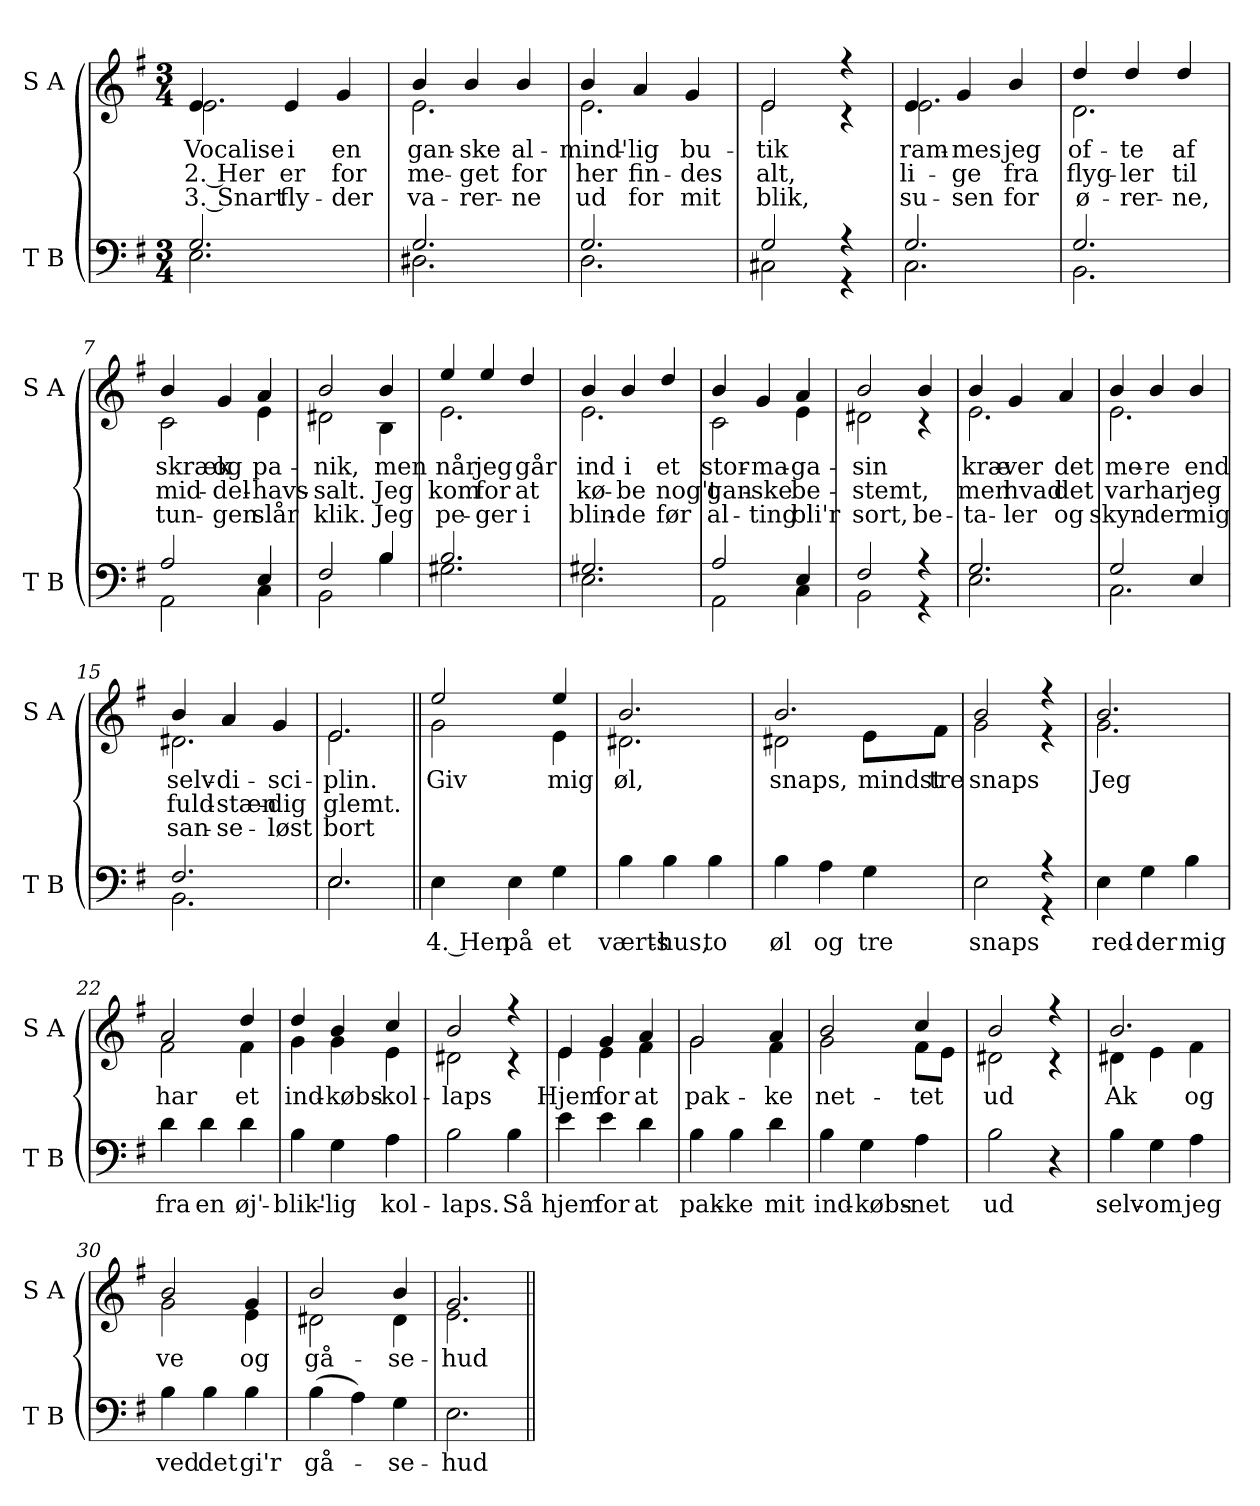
**kern	**text	**kern	**text	**text	**text
*part2	*part2	*part1	*part1	*part1	*part1
*staff2	*staff2	*staff1	*staff1	*staff1	*staff1
*I"T B	*	*I"S A	*	*	*
*I'T B	*	*I'S A	*	*	*
*clefF4	*	*clefG2	*	*	*
*k[f#]	*	*k[f#]	*	*	*
*M3/4	*	*M3/4	*	*	*
=1	=1	=1	=1	=1	=1
*^	*	*	*	*	*
!	!	!	!	!LO:LY:a	!LO:LY:a	!LO:LY:a
*	*	*	*^	*	*	*
!	!	!	!	!	!LO:LY:b	!	!
2.G/	2.E\	.	4e/	2.e\	Vocalise	2. Her	3. Snart
!	!	!	!	!	!LO:LY:a	!LO:LY:a	!LO:LY:a
.	.	.	4e/	.	i	er	fly-
!	!	!	!	!	!LO:LY:a	!LO:LY:a	!LO:LY:a
.	.	.	4g/	.	en	for	-der
=2	=2	=2	=2	=2	=2	=2	=2
!	!	!	!	!	!LO:LY:a	!LO:LY:a	!LO:LY:a
2.G/	2.D#X\	.	4b/	2.e\	gan-	me-	va-
!	!	!	!	!	!LO:LY:a	!LO:LY:a	!LO:LY:a
.	.	.	4b/	.	-ske	-get	-rer-
!	!	!	!	!	!LO:LY:a	!LO:LY:a	!LO:LY:a
.	.	.	4b/	.	al-	for	-ne
=3	=3	=3	=3	=3	=3	=3	=3
!	!	!	!	!	!LO:LY:a	!LO:LY:a	!LO:LY:a
2.G/	2.D\	.	4b/	2.e\	-mind'-	her	ud
!	!	!	!	!	!LO:LY:a	!LO:LY:a	!LO:LY:a
.	.	.	4a/	.	-lig	fin-	for
!	!	!	!	!	!LO:LY:a	!LO:LY:a	!LO:LY:a
.	.	.	4g/	.	bu-	-des	mit
=4	=4	=4	=4	=4	=4	=4	=4
!	!	!	!	!	!LO:LY:a	!LO:LY:a	!LO:LY:a
2G/	2C#X\	.	2e/	2e\	-tik	alt,	blik,
4r	4r	.	4r	4r	.	.	.
=5	=5	=5	=5	=5	=5	=5	=5
!	!	!	!	!	!LO:LY:a	!LO:LY:a	!LO:LY:a
2.G/	2.C\	.	4e/	2.e\	ram-	li-	su-
!	!	!	!	!	!LO:LY:a	!LO:LY:a	!LO:LY:a
.	.	.	4g/	.	-mes	-ge	-sen
!	!	!	!	!	!LO:LY:a	!LO:LY:a	!LO:LY:a
.	.	.	4b/	.	jeg	fra	for
!!LO:LB:g=z	!!
=6	=6	=6	=6	=6	=6	=6	=6
!	!	!	!	!	!LO:LY:a	!LO:LY:a	!LO:LY:a
2.G/	2.BB\	.	4dd/	2.d\	of-	flyg-	ø-
!	!	!	!	!	!LO:LY:a	!LO:LY:a	!LO:LY:a
.	.	.	4dd/	.	-te	-ler	-rer-
!	!	!	!	!	!LO:LY:a	!LO:LY:a	!LO:LY:a
.	.	.	4dd/	.	af	til	-ne,
=7	=7	=7	=7	=7	=7	=7	=7
!	!	!	!	!	!LO:LY:a	!LO:LY:a	!LO:LY:a
2A/	2AA\	.	4b/	2c\	skræk	mid-	tun-
!	!	!	!	!	!LO:LY:a	!LO:LY:a	!LO:LY:a
.	.	.	4g/	.	og	-del-	-gen
!	!	!	!	!	!LO:LY:a	!LO:LY:a	!LO:LY:a
4E/	4C\	.	4a/	4e\	pa-	-havs-	slår
=8	=8	=8	=8	=8	=8	=8	=8
!	!	!	!	!	!LO:LY:a	!LO:LY:a	!LO:LY:a
2F#/	2BB\	.	2b/	2d#X\	-nik,	-salt.	klik.
!	!	!	!	!	!LO:LY:a	!LO:LY:a	!LO:LY:a
4B/	4B\	.	4b/	4B\	men	Jeg	Jeg
=9	=9	=9	=9	=9	=9	=9	=9
!	!	!	!	!	!LO:LY:a	!LO:LY:a	!LO:LY:a
2.B/	2.G#X\	.	4ee/	2.e\	når	kom	pe-
!	!	!	!	!	!LO:LY:a	!LO:LY:a	!LO:LY:a
.	.	.	4ee/	.	jeg	for	-ger
!	!	!	!	!	!LO:LY:a	!LO:LY:a	!LO:LY:a
.	.	.	4dd/	.	går	at	i
=10	=10	=10	=10	=10	=10	=10	=10
!	!	!	!	!	!LO:LY:a	!LO:LY:a	!LO:LY:a
2.G#X/	2.E\	.	4b/	2.e\	ind	kø-	blin-
!	!	!	!	!	!LO:LY:a	!LO:LY:a	!LO:LY:a
.	.	.	4b/	.	i	-be	-de
!	!	!	!	!	!LO:LY:a	!LO:LY:a	!LO:LY:a
.	.	.	4dd/	.	et	nog't	før
=11	=11	=11	=11	=11	=11	=11	=11
!	!	!	!	!	!LO:LY:a	!LO:LY:a	!LO:LY:a
2A/	2AA\	.	4b/	2c\	stor-	gan-	al-
!	!	!	!	!	!LO:LY:a	!LO:LY:a	!LO:LY:a
.	.	.	4g/	.	-ma-	-ske	-ting
!	!	!	!	!	!LO:LY:a	!LO:LY:a	!LO:LY:a
4E/	4C\	.	4a/	4e\	-ga-	be-	bli'r
!!LO:LB:g=z	!!
=12	=12	=12	=12	=12	=12	=12	=12
!	!	!	!	!	!LO:LY:a	!LO:LY:a	!LO:LY:a
2F#/	2BB\	.	2b/	2d#X\	-sin	-stemt,	sort,
!	!	!	!	!	!	!	!LO:LY:a
4r	4r	.	4b/	4r	.	.	be-
=13	=13	=13	=13	=13	=13	=13	=13
!	!	!	!	!	!LO:LY:a	!LO:LY:a	!LO:LY:a
2.G/	2.E\	.	4b/	2.e\	kræ-	men	-ta-
!	!	!	!	!	!LO:LY:a	!LO:LY:a	!LO:LY:a
.	.	.	4g/	.	-ver	hvad	-ler
!	!	!	!	!	!LO:LY:a	!LO:LY:a	!LO:LY:a
.	.	.	4a/	.	det	det	og
=14	=14	=14	=14	=14	=14	=14	=14
!	!	!	!	!	!LO:LY:a	!LO:LY:a	!LO:LY:a
2G/	2.C\	.	4b/	2.e\	me-	var	skyn-
!	!	!	!	!	!LO:LY:a	!LO:LY:a	!LO:LY:a
.	.	.	4b/	.	-re	har	-der
!	!	!	!	!	!LO:LY:a	!LO:LY:a	!LO:LY:a
4E/	.	.	4b/	.	end	jeg	mig
=15	=15	=15	=15	=15	=15	=15	=15
!	!	!	!	!	!LO:LY:a	!LO:LY:a	!LO:LY:a
2.F#/	2.BB\	.	4b/	2.d#X\	selv-	fuld-	san-
!	!	!	!	!	!LO:LY:a	!LO:LY:a	!LO:LY:a
.	.	.	4a/	.	-di-	-stæn-	-se-
!	!	!	!	!	!LO:LY:a	!LO:LY:a	!LO:LY:a
.	.	.	4g/	.	-sci-	-dig	-løst
=16	=16	=16	=16	=16	=16	=16	=16
!	!	!	!	!	!LO:LY:a	!LO:LY:a	!LO:LY:a
2.E/	2.E\	.	2.e/	2.e\	-plin.	glemt.	bort
!!LO:LB:g=z	!!
=17||	=17||	=17||	=17||	=17||	=17||	=17||	=17||
!	!	!LO:LY:b	!	!	!LO:LY:a	!	!
!	!	!	!	!	!LO:LY:b	!	!
*v	*v	*	*	*	*	*	*
4E\	4. Hen	2ee/	2g\	Giv	.	.
!	!LO:LY:b	!	!	!	!	!
4E\	på	.	.	.	.	.
!	!LO:LY:b	!	!	!LO:LY:a	!	!
!	!	!	!	!LO:LY:b	!	!
4G\	et	4ee/	4e\	mig	.	.
=18	=18	=18	=18	=18	=18	=18
!	!LO:LY:b	!	!	!LO:LY:a	!	!
!	!	!	!	!LO:LY:b	!	!
4B\	værts-	2.b/	2.d#X\	øl,	.	.
!	!LO:LY:b	!	!	!	!	!
4B\	-hus,	.	.	.	.	.
!	!LO:LY:b	!	!	!	!	!
4B\	to	.	.	.	.	.
=19	=19	=19	=19	=19	=19	=19
!	!LO:LY:b	!	!	!LO:LY:a	!	!
!	!	!	!	!LO:LY:b	!	!
4B\	øl	2.b/	2d#X\	snaps,	.	.
!	!LO:LY:b	!	!	!	!	!
4A\	og	.	.	.	.	.
!	!LO:LY:b	!	!	!LO:LY:b	!	!
4G\	tre	.	8e\L	mindst	.	.
!	!	!	!	!LO:LY:b	!	!
.	.	.	8f#\J	tre	.	.
=20	=20	=20	=20	=20	=20	=20
!	!LO:LY:b	!	!	!LO:LY:a	!	!
*^	*	*	*	*	*	*
!	!	!	!	!	!LO:LY:b	!	!
2E\	2ryy	snaps	2b/	2g\	snaps	.	.
4r	4r	.	4r	4r	.	.	.
=21	=21	=21	=21	=21	=21	=21	=21
!	!	!LO:LY:b	!	!	!LO:LY:a	!	!
!	!	!	!	!	!LO:LY:b	!	!
*v	*v	*	*	*	*	*	*
4E\	red-	2.b/	2.g\	Jeg	.	.
!	!LO:LY:b	!	!	!	!	!
4G\	-der	.	.	.	.	.
!	!LO:LY:b	!	!	!	!	!
4B\	mig	.	.	.	.	.
=22	=22	=22	=22	=22	=22	=22
!	!LO:LY:b	!	!	!LO:LY:a	!	!
!	!	!	!	!LO:LY:b	!	!
4d\	fra	2a/	2f#\	har	.	.
!	!LO:LY:b	!	!	!	!	!
4d\	en	.	.	.	.	.
!	!LO:LY:b	!	!	!LO:LY:a	!	!
!	!	!	!	!LO:LY:b	!	!
4d\	øj'-	4dd/	4f#\	et	.	.
!!LO:LB:g=z	!!
=23	=23	=23	=23	=23	=23	=23
!	!LO:LY:b	!	!	!LO:LY:a	!	!
!	!	!	!	!LO:LY:b	!	!
4B\	-blik'-	4dd/	4g\	ind-	.	.
!	!LO:LY:b	!	!	!LO:LY:b	!	!
4G\	-lig	4b/	4g\	-købs-	.	.
!	!LO:LY:b	!	!	!LO:LY:a	!	!
!	!	!	!	!LO:LY:b	!	!
4A\	kol-	4cc/	4e\	-kol-	.	.
=24	=24	=24	=24	=24	=24	=24
!	!LO:LY:b	!	!	!LO:LY:a	!	!
!	!	!	!	!LO:LY:b	!	!
2B\	-laps.	2b/	2d#X\	-laps	.	.
!	!LO:LY:b	!	!	!	!	!
4B\	Så	4r	4r	.	.	.
=25	=25	=25	=25	=25	=25	=25
!	!LO:LY:b	!	!	!LO:LY:a	!	!
!	!	!	!	!LO:LY:b	!	!
4e\	hjem	4e/	4e\	Hjem	.	.
!	!LO:LY:b	!	!	!LO:LY:a	!	!
!	!	!	!	!LO:LY:b	!	!
4e\	for	4g/	4e\	for	.	.
!	!LO:LY:b	!	!	!LO:LY:a	!	!
!	!	!	!	!LO:LY:b	!	!
4d\	at	4a/	4f#\	at	.	.
=26	=26	=26	=26	=26	=26	=26
!	!LO:LY:b	!	!	!LO:LY:a	!	!
!	!	!	!	!LO:LY:b	!	!
4B\	pak-	2g/	2g\	pak-	.	.
!	!LO:LY:b	!	!	!	!	!
4B\	-ke	.	.	.	.	.
!	!LO:LY:b	!	!	!LO:LY:a	!	!
!	!	!	!	!LO:LY:b	!	!
4d\	mit	4a/	4f#\	-ke	.	.
=27	=27	=27	=27	=27	=27	=27
!	!LO:LY:b	!	!	!LO:LY:a	!	!
!	!	!	!	!LO:LY:b	!	!
4B\	ind-	2b/	2g\	net-	.	.
!	!LO:LY:b	!	!	!	!	!
4G\	-købs-	.	.	.	.	.
!	!LO:LY:b	!	!	!LO:LY:a	!	!
!	!	!	!	!LO:LY:b	!	!
4A\	-net	4cc/	8f#\L	-tet	.	.
.	.	.	8e\J	.	.	.
=28	=28	=28	=28	=28	=28	=28
!	!LO:LY:b	!	!	!LO:LY:a	!	!
!	!	!	!	!LO:LY:b	!	!
2B\	ud	2b/	2d#X\	ud	.	.
4r	.	4r	4r	.	.	.
!!LO:PB:g=z	!!
=29	=29	=29	=29	=29	=29	=29
!	!LO:LY:b	!	!	!LO:LY:a	!	!
!	!	!	!	!LO:LY:b	!	!
4B\	selv-	2.b/	4d#X\	Ak	.	.
!	!LO:LY:b	!	!	!	!	!
4G\	-om	.	4e\	.	.	.
!	!LO:LY:b	!	!	!LO:LY:b	!	!
4A\	jeg	.	4f#\	og	.	.
=30	=30	=30	=30	=30	=30	=30
!	!LO:LY:b	!	!	!LO:LY:a	!	!
!	!	!	!	!LO:LY:b	!	!
4B\	ved	2b/	2g\	ve	.	.
!	!LO:LY:b	!	!	!	!	!
4B\	det	.	.	.	.	.
!	!LO:LY:b	!	!	!LO:LY:a	!	!
!	!	!	!	!LO:LY:b	!	!
4B\	gi'r	4g/	4e\	og	.	.
=31	=31	=31	=31	=31	=31	=31
!	!LO:LY:b	!	!	!LO:LY:a	!	!
!	!	!	!	!LO:LY:b	!	!
(4B\	gå-	2b/	2d#X\	gå-	.	.
4A\)	.	.	.	.	.	.
!	!LO:LY:b	!	!	!LO:LY:a	!	!
!	!	!	!	!LO:LY:b	!	!
4G\	-se-	4b/	4d#\	-se-	.	.
=32	=32	=32	=32	=32	=32	=32
!	!LO:LY:b	!	!	!LO:LY:a	!	!
!	!	!	!	!LO:LY:b	!	!
2.E\	-hud	2.g/	2.e\	-hud	.	.
*	*	*v	*v	*	*	*
=||	=||	=||	=||	=||	=||
*-	*-	*-	*-	*-	*-
